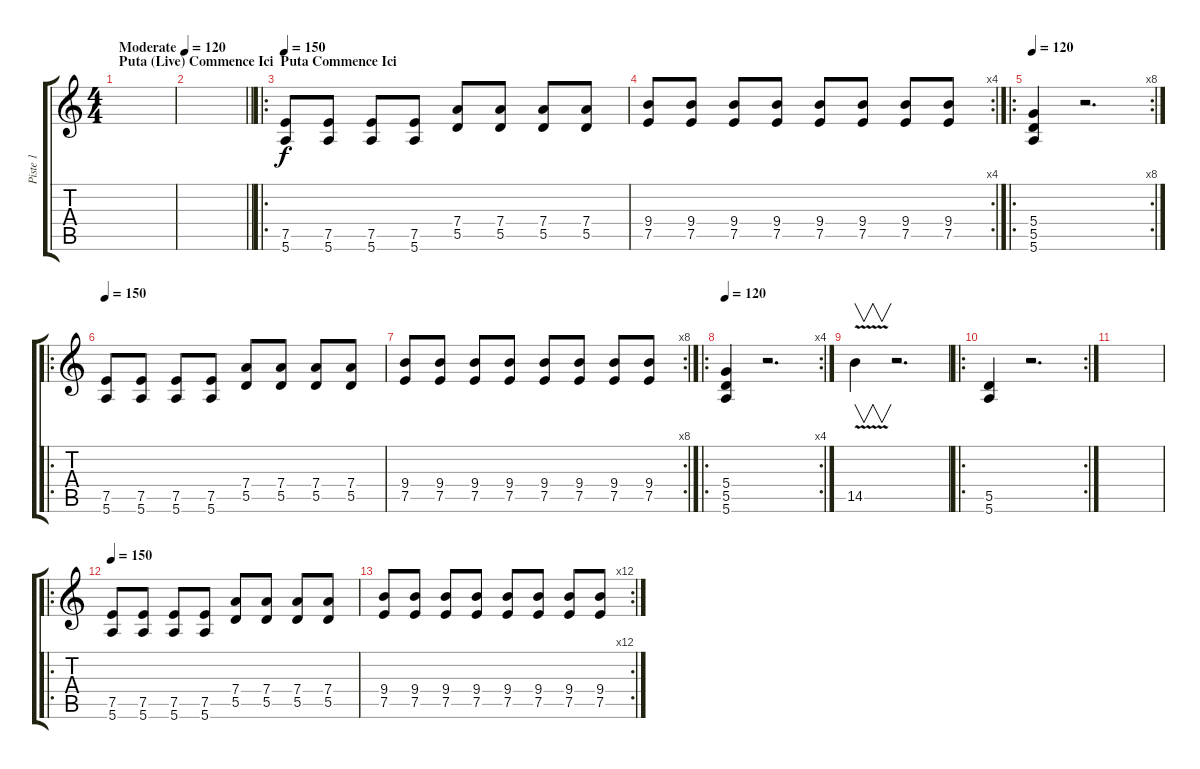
\track ("Piste 1" "Piste 1") {instrument distortionguitar}
\staff {score tabs}
\tuning (E4 B3 G3 D3 A2 E2) {hide}
\ts (4 4)
\section ("" "Puta (Live) Commence Ici")
\tempo (120 "Moderate")
\clef g2
\ks c
|
\barLineRight lightlight
|
\ro
\section ("" "Puta Commence Ici")
\tempo 150
(7.5 5.6).8 (7.5 5.6).8 (7.5 5.6).8 (7.5 5.6).8 (7.4 5.5).8 (7.4 5.5).8 (7.4 5.5).8 (7.4 5.5).8 |
\rc 4
(9.4 7.5).8 (9.4 7.5).8 (9.4 7.5).8 (9.4 7.5).8 (9.4 7.5).8 (9.4 7.5).8 (9.4 7.5).8 (9.4 7.5).8 |
\ro
\rc 8
\tempo 120
(5.4 5.5 5.6).4 r.2{d} |
\ro
\tempo 150
(7.5 5.6).8 (7.5 5.6).8 (7.5 5.6).8 (7.5 5.6).8 (7.4 5.5).8 (7.4 5.5).8 (7.4 5.5).8 (7.4 5.5).8 |
\rc 8
(9.4 7.5).8 (9.4 7.5).8 (9.4 7.5).8 (9.4 7.5).8 (9.4 7.5).8 (9.4 7.5).8 (9.4 7.5).8 (9.4 7.5).8 |
\ro
\rc 4
\tempo 120
(5.4 5.5 5.6).4 r.2{d} |
14.5{v}.4{v} r.2{d} |
\ro
\rc 2
(5.5 5.6).4 r.2{d} |
|
\ro
\tempo 150
(7.5 5.6).8 (7.5 5.6).8 (7.5 5.6).8 (7.5 5.6).8 (7.4 5.5).8 (7.4 5.5).8 (7.4 5.5).8 (7.4 5.5).8 |
\rc 12
(9.4 7.5).8 (9.4 7.5).8 (9.4 7.5).8 (9.4 7.5).8 (9.4 7.5).8 (9.4 7.5).8 (9.4 7.5).8 (9.4 7.5).8
